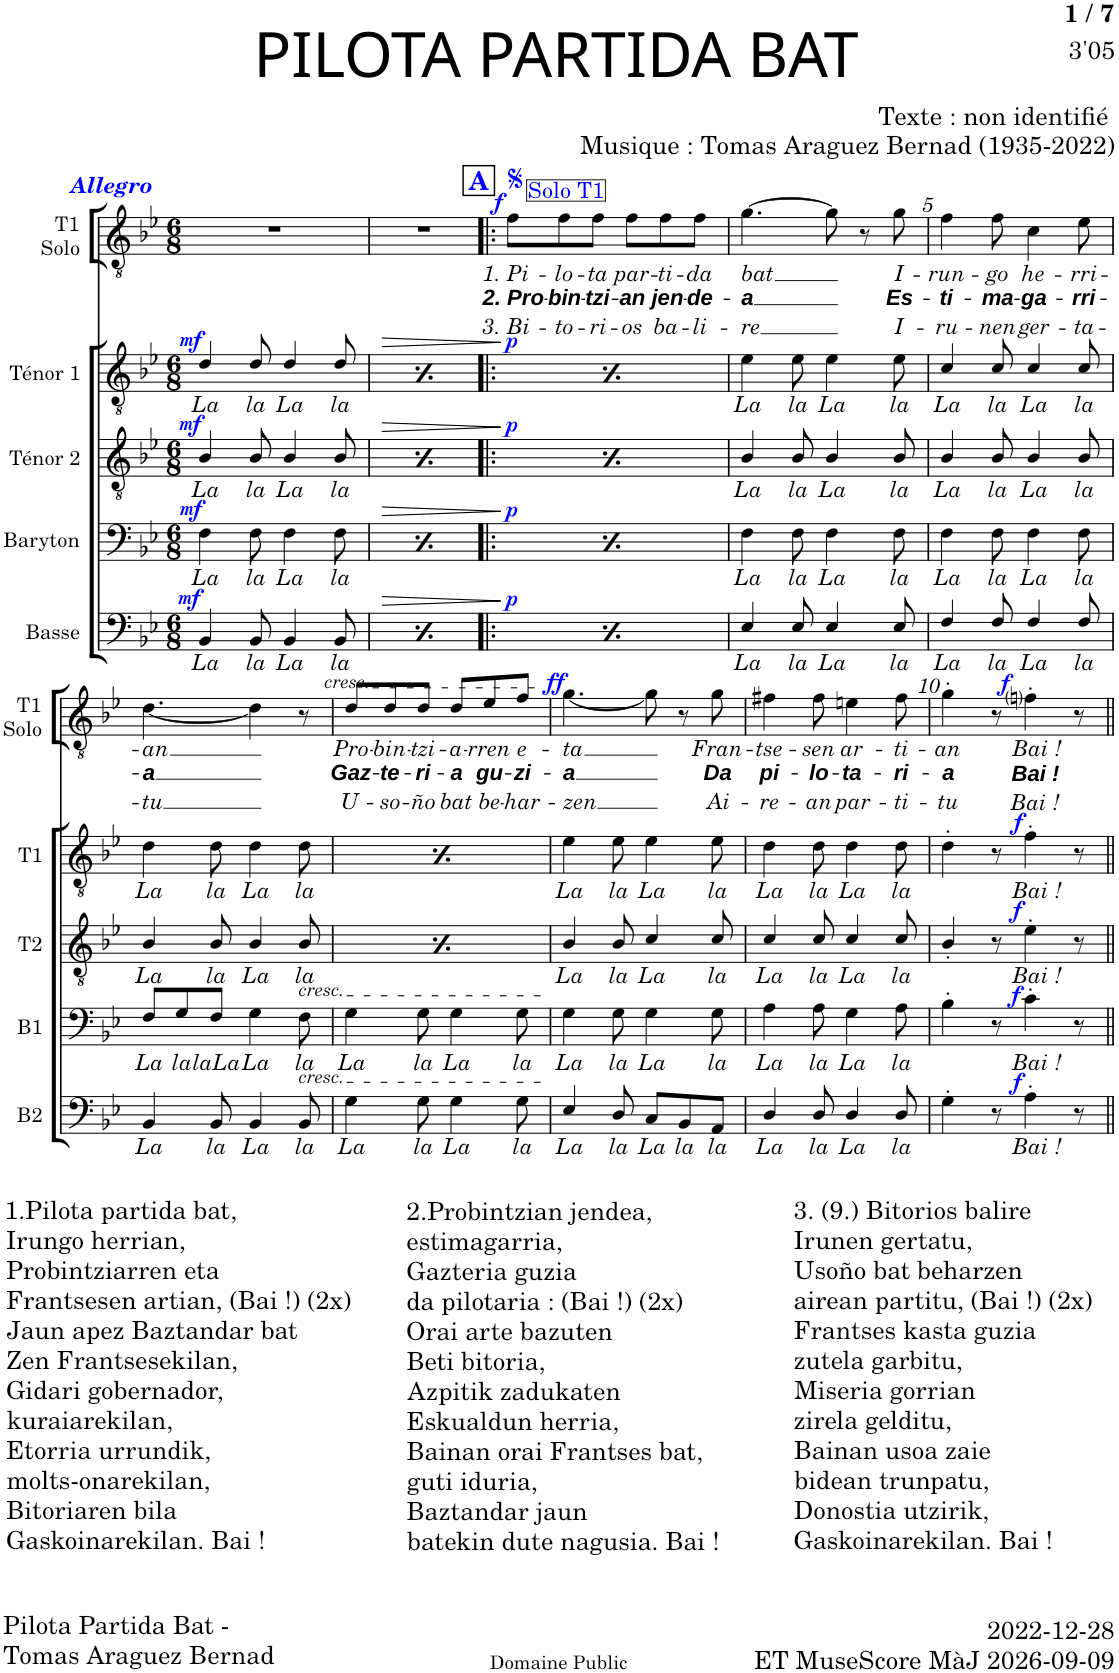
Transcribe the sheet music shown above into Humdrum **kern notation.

**kern	**text	**dynam	**kern	**text	**dynam	**kern	**text	**dynam	**kern	**text	**dynam	**kern	**text	**text	**text	**dynam
*part5	*part5	*part5	*part4	*part4	*part4	*part3	*part3	*part3	*part2	*part2	*part2	*part1	*part1	*part1	*part1	*part1
*staff5	*staff5	*staff5	*staff4	*staff4	*staff4	*staff3	*staff3	*staff3	*staff2	*staff2	*staff2	*staff1	*staff1	*staff1	*staff1	*staff1
*I"Basse	*	*	*I"Baryton	*	*	*I"Ténor 2	*	*	*I"Ténor 1	*	*	*I"T1  Solo	*	*	*	*
*I'B2	*	*	*I'B1	*	*	*I'T2	*	*	*I'T1	*	*	*I'T1  Solo	*	*	*	*
*clefF4	*	*	*clefF4	*	*	*clefGv2	*	*	*clefGv2	*	*	*clefGv2	*	*	*	*
*k[b-e-]	*	*	*k[b-e-]	*	*	*k[b-e-]	*	*	*k[b-e-]	*	*	*k[b-e-]	*	*	*	*
*M6/8	*	*	*M6/8	*	*	*M6/8	*	*	*M6/8	*	*	*M6/8	*	*	*	*
=1	=1	=1	=1	=1	=1	=1	=1	=1	=1	=1	=1	=1	=1	=1	=1	=1
!	!	!	!	!	!	!	!	!	!	!	!	!LO:TX:a:Bi:color=#0000FF:t=Allegro	!	!	!	!
!	!LO:LY:b	!LO:DY:a	!	!LO:LY:b	!LO:DY:a	!	!LO:LY:b	!LO:DY:a	!	!LO:LY:b	!LO:DY:a	!	!	!	!	!
4BB-/	La	mf	4F\	La	mf	4B-/	La	mf	4d/	La	mf	2.r	.	.	.	.
!	!LO:LY:b	!	!	!LO:LY:b	!	!	!LO:LY:b	!	!	!LO:LY:b	!	!	!	!	!	!
8BB-/	la	.	8F\	la	.	8B-/	la	.	8d/	la	.	.	.	.	.	.
!	!LO:LY:b	!	!	!LO:LY:b	!	!	!LO:LY:b	!	!	!LO:LY:b	!	!	!	!	!	!
4BB-/	La	.	4F\	La	.	4B-/	La	.	4d/	La	.	.	.	.	.	.
!	!LO:LY:b	!	!	!LO:LY:b	!	!	!LO:LY:b	!	!	!LO:LY:b	!	!	!	!	!	!
8BB-/	la	.	8F\	la	.	8B-/	la	.	8d/	la	.	.	.	.	.	.
=2	=2	=2	=2	=2	=2	=2	=2	=2	=2	=2	=2	=2	=2	=2	=2	=2
!	!LO:LY:b	!LO:DY:a	!	!LO:LY:b	!LO:DY:a	!	!LO:LY:b	!LO:DY:a	!	!LO:LY:b	!LO:DY:a	!	!	!	!	!
4BB-/	La	mf	4F\	La	mf	4B-/	La	mf	4d/	La	mf	2.r	.	.	.	.
!	!LO:LY:b	!	!	!LO:LY:b	!	!	!LO:LY:b	!	!	!LO:LY:b	!	!	!	!	!	!
8BB-/	la	.	8F\	la	.	8B-/	la	.	8d/	la	.	.	.	.	.	.
!	!LO:LY:b	!	!	!LO:LY:b	!	!	!LO:LY:b	!	!	!LO:LY:b	!	!	!	!	!	!
4BB-/	La	.	4F\	La	.	4B-/	La	.	4d/	La	.	.	.	.	.	.
!	!LO:LY:b	!	!	!LO:LY:b	!	!	!LO:LY:b	!	!	!LO:LY:b	!	!	!	!	!	!
8BB-/	la	.	8F\	la	.	8B-/	la	.	8d/	la	.	.	.	.	.	.
=3!|:	=3!|:	=3!|:	=3!|:	=3!|:	=3!|:	=3!|:	=3!|:	=3!|:	=3!|:	=3!|:	=3!|:	=3!|:	=3!|:	=3!|:	=3!|:	=3!|:
!!LO:REH:place=s1:a:B:cj:color=#0000FF:fs=14:t=A
!	!	!	!	!	!	!	!	!	!	!	!	!LO:TX:a:color=#0000FF:t=Solo T1	!	!	!	!
!	!LO:LY:b	!LO:DY:a	!	!LO:LY:b	!LO:DY:a	!	!LO:LY:b	!LO:DY:a	!	!LO:LY:b	!LO:DY:a	!	!LO:LY:b	!LO:LY:b	!LO:LY:b	!LO:DY:a
4BB-/	La	mf	4F\	La	mf	4B-/	La	mf	4d/	La	mf	8f\L	1. Pi-	2. Pro-	3. Bi-	f
!	!	!	!	!	!	!	!	!	!	!	!	!	!LO:LY:b	!LO:LY:b	!LO:LY:b	!
.	.	.	.	.	.	.	.	.	.	.	.	8f\	-lo-	-bin-	-to-	.
!	!LO:LY:b	!	!	!LO:LY:b	!	!	!LO:LY:b	!	!	!LO:LY:b	!	!	!LO:LY:b	!LO:LY:b	!LO:LY:b	!
8BB-/	la	.	8F\	la	.	8B-/	la	.	8d/	la	.	8f\J	-ta	-tzi-	-ri-	.
!	!LO:LY:b	!	!	!LO:LY:b	!	!	!LO:LY:b	!	!	!LO:LY:b	!	!	!LO:LY:b	!LO:LY:b	!LO:LY:b	!
4BB-/	La	.	4F\	La	.	4B-/	La	.	4d/	La	.	8f\L	par-	-an	-os	.
!	!	!	!	!	!	!	!	!	!	!	!	!	!LO:LY:b	!LO:LY:b	!LO:LY:b	!
.	.	.	.	.	.	.	.	.	.	.	.	8f\	-ti-	jen-	ba-	.
!	!LO:LY:b	!	!	!LO:LY:b	!	!	!LO:LY:b	!	!	!LO:LY:b	!	!	!LO:LY:b	!LO:LY:b	!LO:LY:b	!
8BB-/	la	.	8F\	la	.	8B-/	la	.	8d/	la	.	8f\J	-da	-de-	-li-	.
=4	=4	=4	=4	=4	=4	=4	=4	=4	=4	=4	=4	=4	=4	=4	=4	=4
!	!LO:LY:b	!	!	!LO:LY:b	!	!	!LO:LY:b	!	!	!LO:LY:b	!	!	!LO:LY:b	!LO:LY:b	!LO:LY:b	!
4E-/	La	.	4F\	La	.	4B-/	La	.	4e-\	La	.	[4.g\	bat	-a	-re	.
!	!LO:LY:b	!	!	!LO:LY:b	!	!	!LO:LY:b	!	!	!LO:LY:b	!	!	!	!	!	!
8E-/	la	.	8F\	la	.	8B-/	la	.	8e-\	la	.	.	.	.	.	.
!	!LO:LY:b	!	!	!LO:LY:b	!	!	!LO:LY:b	!	!	!LO:LY:b	!	!	!	!	!	!
4E-/	La	.	4F\	La	.	4B-/	La	.	4e-\	La	.	8g\]	.	.	.	.
.	.	.	.	.	.	.	.	.	.	.	.	8r	.	.	.	.
!	!LO:LY:b	!	!	!LO:LY:b	!	!	!LO:LY:b	!	!	!LO:LY:b	!	!	!LO:LY:b	!LO:LY:b	!LO:LY:b	!
8E-/	la	.	8F\	la	.	8B-/	la	.	8e-\	la	.	8g\	I-	Es-	I-	.
=5	=5	=5	=5	=5	=5	=5	=5	=5	=5	=5	=5	=5	=5	=5	=5	=5
!	!LO:LY:b	!	!	!LO:LY:b	!	!	!LO:LY:b	!	!	!LO:LY:b	!	!	!LO:LY:b	!LO:LY:b	!LO:LY:b	!
4F/	La	.	4F\	La	.	4B-/	La	.	4c/	La	.	4f\	-run-	-ti-	-ru-	.
!	!LO:LY:b	!	!	!LO:LY:b	!	!	!LO:LY:b	!	!	!LO:LY:b	!	!	!LO:LY:b	!LO:LY:b	!LO:LY:b	!
8F/	la	.	8F\	la	.	8B-/	la	.	8c/	la	.	8f\	-go	-ma-	-nen	.
!	!LO:LY:b	!	!	!LO:LY:b	!	!	!LO:LY:b	!	!	!LO:LY:b	!	!	!LO:LY:b	!LO:LY:b	!LO:LY:b	!
4F/	La	.	4F\	La	.	4B-/	La	.	4c/	La	.	4c\	he-	-ga-	ger-	.
!	!LO:LY:b	!	!	!LO:LY:b	!	!	!LO:LY:b	!	!	!LO:LY:b	!	!	!LO:LY:b	!LO:LY:b	!LO:LY:b	!
8F/	la	.	8F\	la	.	8B-/	la	.	8c/	la	.	8e-\	-rri-	-rri-	-ta-	.
!!LO:LB:g=z
=6	=6	=6	=6	=6	=6	=6	=6	=6	=6	=6	=6	=6	=6	=6	=6	=6
!	!LO:LY:b	!	!	!LO:LY:b	!	!	!LO:LY:b	!	!	!LO:LY:b	!	!	!LO:LY:b	!LO:LY:b	!LO:LY:b	!
4BB-/	La	.	8F/L	La	.	4B-/	La	.	4d\	La	.	[<4.d\	-an	-a	-tu	.
!	!	!	!	!LO:LY:b	!	!	!	!	!	!	!	!	!	!	!	!
.	.	.	8G/	la	.	.	.	.	.	.	.	.	.	.	.	.
!	!LO:LY:b	!	!	!LO:LY:b	!	!	!LO:LY:b	!	!	!LO:LY:b	!	!	!	!	!	!
8BB-/	la	.	8F/J	laLa	.	8B-/	la	.	8d\	la	.	.	.	.	.	.
!	!LO:LY:b	!	!	!LO:LY:b	!	!	!LO:LY:b	!	!	!LO:LY:b	!	!	!	!	!	!
4BB-/	La	.	4G\	La	.	4B-/	La	.	4d\	La	.	4d\]	.	.	.	.
!	!	!	!	!	!	!	!	!	!	!	!	!LO:TX:a:i:t=cresc.	!	!	!	!
!	!	!	!LO:TX:a:i:t=cresc.	!	!	!	!	!	!	!	!	!	!	!	!	!
!LO:TX:a:i:t=cresc.	!	!	!	!	!	!	!	!	!	!	!	!	!	!	!	!
!	!LO:LY:b	!	!	!LO:LY:b	!	!	!LO:LY:b	!	!	!LO:LY:b	!	!	!	!	!	!
8BB-/	la	.	8F\	la	.	8B-/	la	.	8d\	la	.	8r	.	.	.	.
=7	=7	=7	=7	=7	=7	=7	=7	=7	=7	=7	=7	=7	=7	=7	=7	=7
!	!LO:LY:b	!	!	!LO:LY:b	!	!	!LO:LY:b	!	!	!LO:LY:b	!	!	!LO:LY:b	!LO:LY:b	!LO:LY:b	!
4G\	La	.	4G\	La	.	4B-/	La	.	4d\	La	.	8d/L	Pro-	Gaz-	U-	.
!	!	!	!	!	!	!	!	!	!	!	!	!	!LO:LY:b	!LO:LY:b	!LO:LY:b	!
.	.	.	.	.	.	.	.	.	.	.	.	8d/	-bin-	-te-	-so-	.
!	!LO:LY:b	!	!	!LO:LY:b	!	!	!LO:LY:b	!	!	!LO:LY:b	!	!	!LO:LY:b	!LO:LY:b	!LO:LY:b	!
8G\	la	.	8G\	la	.	8B-/	la	.	8d\	la	.	8d/J	-tzi-	-ri-	-ño	.
!	!LO:LY:b	!	!	!LO:LY:b	!	!	!LO:LY:b	!	!	!LO:LY:b	!	!	!LO:LY:b	!LO:LY:b	!LO:LY:b	!
4G\	La	.	4G\	La	.	4B-/	La	.	4d\	La	.	8d/L	-a-	-a	bat	.
!	!	!	!	!	!	!	!	!	!	!	!	!	!LO:LY:b	!LO:LY:b	!LO:LY:b	!
.	.	.	.	.	.	.	.	.	.	.	.	8e-/	-rren	gu-	be-	.
!	!LO:LY:b	!	!	!LO:LY:b	!	!	!LO:LY:b	!	!	!LO:LY:b	!	!	!LO:LY:b	!LO:LY:b	!LO:LY:b	!
8G\	la	.	8G\	la	.	8B-/	la	.	8d\	la	.	8f/J	e-	-zi-	-har-	.
=8	=8	=8	=8	=8	=8	=8	=8	=8	=8	=8	=8	=8	=8	=8	=8	=8
!	!LO:LY:b	!	!	!LO:LY:b	!	!	!LO:LY:b	!	!	!LO:LY:b	!	!	!LO:LY:b	!LO:LY:b	!LO:LY:b	!LO:DY:a
4E-/	La	.	4G\	La	.	4B-/	La	.	4e-\	La	.	[<4.g\	-ta	-a	-zen	ff
!	!LO:LY:b	!	!	!LO:LY:b	!	!	!LO:LY:b	!	!	!LO:LY:b	!	!	!	!	!	!
8D/	la	.	8G\	la	.	8B-/	la	.	8e-\	la	.	.	.	.	.	.
!	!LO:LY:b	!	!	!LO:LY:b	!	!	!LO:LY:b	!	!	!LO:LY:b	!	!	!	!	!	!
8C/L	La	.	4G\	La	.	4c/	La	.	4e-\	La	.	8g\]	.	.	.	.
!	!LO:LY:b	!	!	!	!	!	!	!	!	!	!	!	!	!	!	!
8BB-/	la	.	.	.	.	.	.	.	.	.	.	8r	.	.	.	.
!	!LO:LY:b	!	!	!LO:LY:b	!	!	!LO:LY:b	!	!	!LO:LY:b	!	!	!LO:LY:b	!LO:LY:b	!LO:LY:b	!
8AA/J	la	.	8G\	la	.	8c/	la	.	8e-\	la	.	8g\	Fran-	Da	Ai-	.
=9	=9	=9	=9	=9	=9	=9	=9	=9	=9	=9	=9	=9	=9	=9	=9	=9
!	!LO:LY:b	!	!	!LO:LY:b	!	!	!LO:LY:b	!	!	!LO:LY:b	!	!	!LO:LY:b	!LO:LY:b	!LO:LY:b	!
4D/	La	.	4A\	La	.	4c/	La	.	4d\	La	.	4f#X\	-tse-	pi-	-re-	.
!	!LO:LY:b	!	!	!LO:LY:b	!	!	!LO:LY:b	!	!	!LO:LY:b	!	!	!LO:LY:b	!LO:LY:b	!LO:LY:b	!
8D/	la	.	8A\	la	.	8c/	la	.	8d\	la	.	8f#\	-sen	-lo-	-an	.
!	!LO:LY:b	!	!	!LO:LY:b	!	!	!LO:LY:b	!	!	!LO:LY:b	!	!	!LO:LY:b	!LO:LY:b	!LO:LY:b	!
4D/	La	.	4G\	La	.	4c/	La	.	4d\	La	.	4en\	ar-	-ta-	par-	.
!	!LO:LY:b	!	!	!LO:LY:b	!	!	!LO:LY:b	!	!	!LO:LY:b	!	!	!LO:LY:b	!LO:LY:b	!LO:LY:b	!
8D/	la	.	8A\	la	.	8c/	la	.	8d\	la	.	8f#\	-ti-	-ri-	-ti-	.
=10	=10	=10	=10	=10	=10	=10	=10	=10	=10	=10	=10	=10	=10	=10	=10	=10
!	!	!	!	!	!	!	!	!	!	!	!	!	!LO:LY:b	!LO:LY:b	!LO:LY:b	!
4G'\	.	.	4B-'\	.	.	4B-'/	.	.	4d'\	.	.	4g'\	-an	-a	-tu	.
8r	.	.	8r	.	.	8r	.	.	8r	.	.	8r	.	.	.	.
!	!LO:LY:b	!LO:DY:a	!	!LO:LY:b	!LO:DY:a	!	!LO:LY:b	!LO:DY:a	!	!LO:LY:b	!LO:DY:a	!	!LO:LY:b	!LO:LY:b	!LO:LY:b	!LO:DY:a
4A'\	Bai !	f	4c'\	Bai !	f	4e-'\	Bai !	f	4f'\	Bai !	f	4fni'\	Bai !	Bai !	Bai !	f
8r	.	.	8r	.	.	8r	.	.	8r	.	.	8r	.	.	.	.
=||	=||	=||	=||	=||	=||	=||	=||	=||	=||	=||	=||	=||	=||	=||	=||	=||
*-	*-	*-	*-	*-	*-	*-	*-	*-	*-	*-	*-	*-	*-	*-	*-	*-
